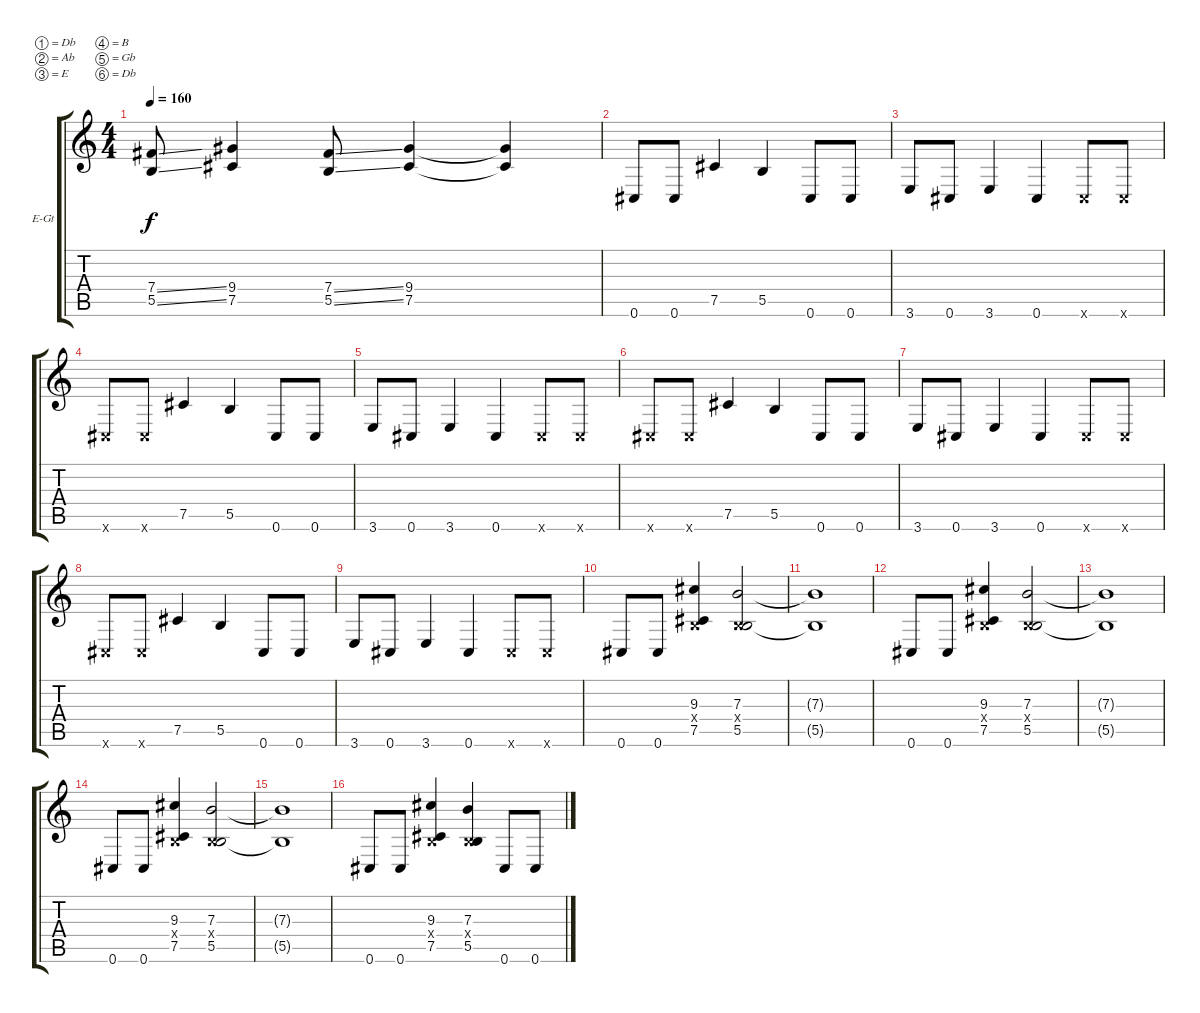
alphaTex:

\bracketExtendMode groupsimilarinstruments
\firstSystemTrackNameOrientation horizontal
\otherSystemsTrackNameOrientation horizontal
\track ("Josh Rand" "E-Gt") {instrument distortionguitar}
\staff {score tabs}
\tuning (Db4 Ab3 E3 B2 Gb2 Db2)
\ts (4 4)
\tempo 160
\clef g2
\ks c
(7.4{ss} 5.5{ss}).8{dy f} (9.4 7.5).4 (7.4{ss} 5.5{ss}).8 (9.4 7.5).4 (9.4{t} 7.5{t}).4 |
0.6.8 0.6.8 7.5.4 5.5.4 0.6.8 0.6.8 |
3.6.8 0.6.8 3.6.4 0.6.4 0.6{x}.8 0.6{x}.8 |
0.6{x}.8 0.6{x}.8 7.5.4 5.5.4 0.6.8 0.6.8 |
3.6.8 0.6.8 3.6.4 0.6.4 0.6{x}.8 0.6{x}.8 |
0.6{x}.8 0.6{x}.8 7.5.4 5.5.4 0.6.8 0.6.8 |
3.6.8 0.6.8 3.6.4 0.6.4 0.6{x}.8 0.6{x}.8 |
0.6{x}.8 0.6{x}.8 7.5.4 5.5.4 0.6.8 0.6.8 |
3.6.8 0.6.8 3.6.4 0.6.4 0.6{x}.8 0.6{x}.8 |
0.6.8 0.6.8 (9.3 0.4{x} 7.5).4 (7.3 0.4{x} 5.5).2 |
(7.3{t} 5.5{t}).1 |
0.6.8 0.6.8 (9.3 0.4{x} 7.5).4 (7.3 0.4{x} 5.5).2 |
(7.3{t} 5.5{t}).1 |
0.6.8 0.6.8 (9.3 0.4{x} 7.5).4 (7.3 0.4{x} 5.5).2 |
(7.3{t} 5.5{t}).1 |
0.6.8 0.6.8 (9.3 0.4{x} 7.5).4 (7.3 0.4{x} 5.5).4 0.6.8 0.6.8
